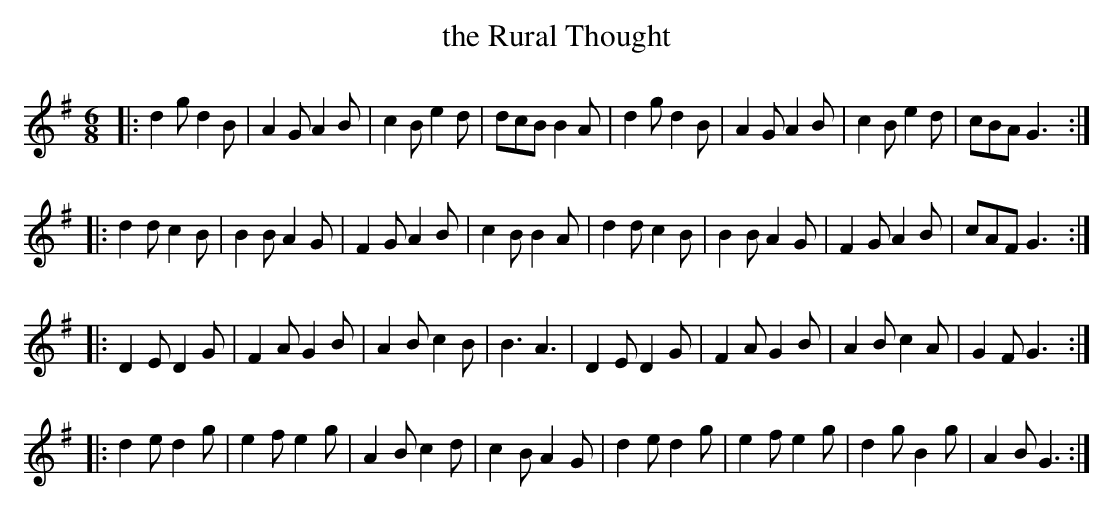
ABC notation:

X:1
T:the Rural Thought
M:6/8
K:G
|:d2g d2B| A2G A2B| c2B e2d| dcB B2A|\
d2g d2B| A2G A2B| c2B e2d| cBA G3:|
|:d2d c2B| B2B A2G| F2G A2B| c2B B2A|\
d2d c2B| B2B A2G| F2G A2B| cAF G3:|
|:D2E D2G| F2A G2B| A2B c2B| B3 A3|\
D2E D2G| F2A G2B| A2B c2A| G2F G3:|
|:d2e d2g| e2f e2g| A2B c2d| c2B A2G| \
d2e d2g| e2f e2g| d2g B2g| A2B G3:|
